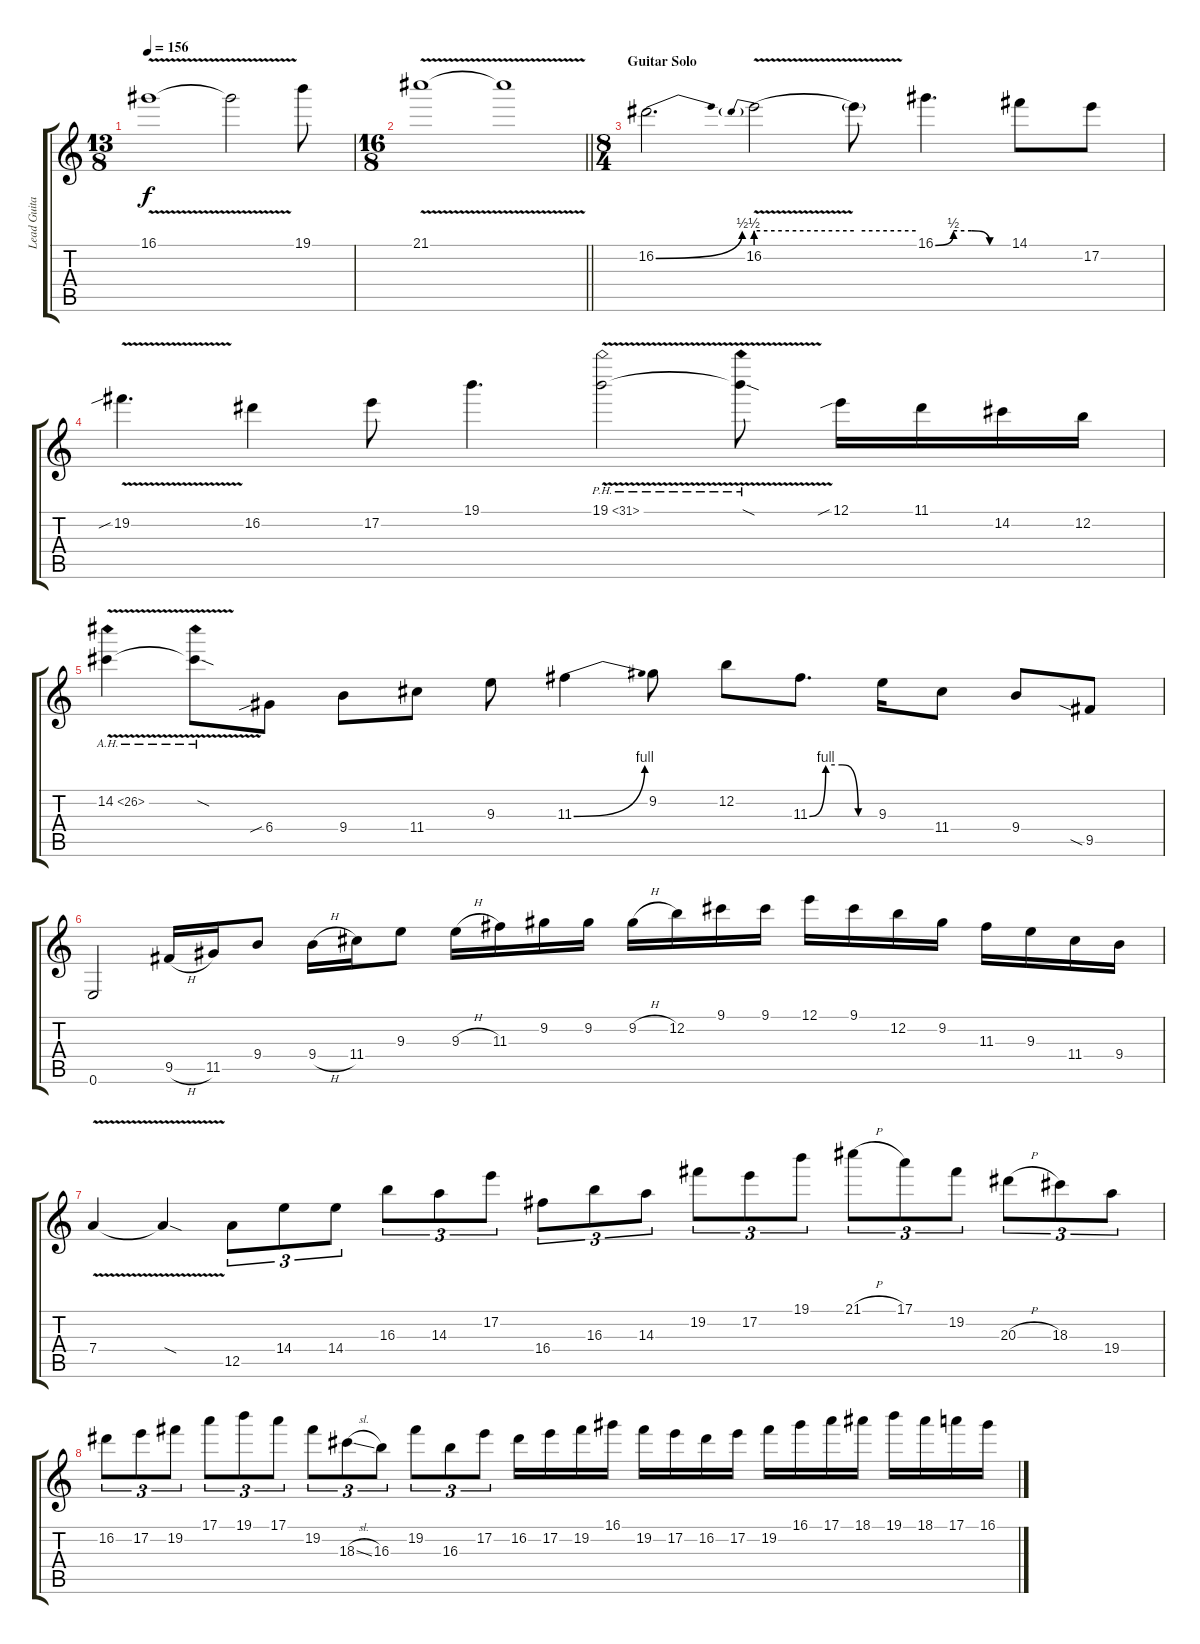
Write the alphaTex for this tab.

\track ("Lead Guitar 1" "Lead Guita") {instrument distortionguitar}
\staff {score tabs}
\tuning (E4 B3 G3 D3 A2 E2) {hide}
\ts (13 8)
\tempo 156
\clef g2
\ks c
16.1{v}.1{dy f} 16.1{v t}.2 19.1.8 |
\ts (16 8)
\barLineRight lightlight
21.1{v}.1 21.1{v t}.1 |
\ts (8 4)
\section ("" "Guitar Solo")
16.2{be (bend 0 0 60 2)}.2{d} 16.2{be (prebend 0 2 60 2) v}.2 16.2{be (hold 0 2 60 2) t}.8 16.1{be (custom 0 0 15 2 30 2 45 0 60 0)}.4{d} 14.1.8 17.2.8 |
19.2{v sib}.4{d} 16.2.4 17.2.8 19.1.4{d} 19.1{ph 12 v}.2 19.1{ph 12 sod t}.8 12.1{sib}.16 11.1.16 14.2.16 12.2.16 |
14.2{ah 12 v}.4 14.2{ah 12 sod t}.8 6.4{sib}.8 9.4.8 11.4.8 9.3.8 11.3{be (bend 0 0 60 4)}.4 9.2.8 12.2.8 11.3{be (custom 0 0 15 4 30 4 45 0 60 0)}.8{d} 9.3.16 11.4.8 9.4.8 9.5{sia}.8 |
0.6.2 9.5{h}.16 11.5.16 9.4.8 9.4{h}.16 11.4.16 9.3.8 9.3{h}.16 11.3.16 9.2.16 9.2.16 9.2{h}.16 12.2.16 9.1.16 9.1.16 12.1.16 9.1.16 12.2.16 9.2.16 11.3.16 9.3.16 11.4.16 9.4.16 |
7.4{v}.4 7.4{sod t}.4 12.5.8{tu (3 2)} 14.4.8{tu (3 2)} 14.4.8{tu (3 2)} 16.3.8{tu (3 2)} 14.3.8{tu (3 2)} 17.2.8{tu (3 2)} 16.4.8{tu (3 2)} 16.3.8{tu (3 2)} 14.3.8{tu (3 2)} 19.2.8{tu (3 2)} 17.2.8{tu (3 2)} 19.1.8{tu (3 2)} 21.1{h}.8{tu (3 2)} 17.1.8{tu (3 2)} 19.2.8{tu (3 2)} 20.3{h}.8{tu (3 2)} 18.3.8{tu (3 2)} 19.4.8{tu (3 2)} |
16.2.8{tu (3 2)} 17.2.8{tu (3 2)} 19.2.8{tu (3 2)} 17.1.8{tu (3 2)} 19.1.8{tu (3 2)} 17.1.8{tu (3 2)} 19.2.8{tu (3 2)} 18.3{sl}.8{tu (3 2)} 16.3.8{tu (3 2)} 19.2.8{tu (3 2)} 16.3.8{tu (3 2)} 17.2.8{tu (3 2)} 16.2.16 17.2.16 19.2.16 16.1.16 19.2.16 17.2.16 16.2.16 17.2.16 19.2.16 16.1.16 17.1.16 18.1.16 19.1.16 18.1.16 17.1.16 16.1.16
